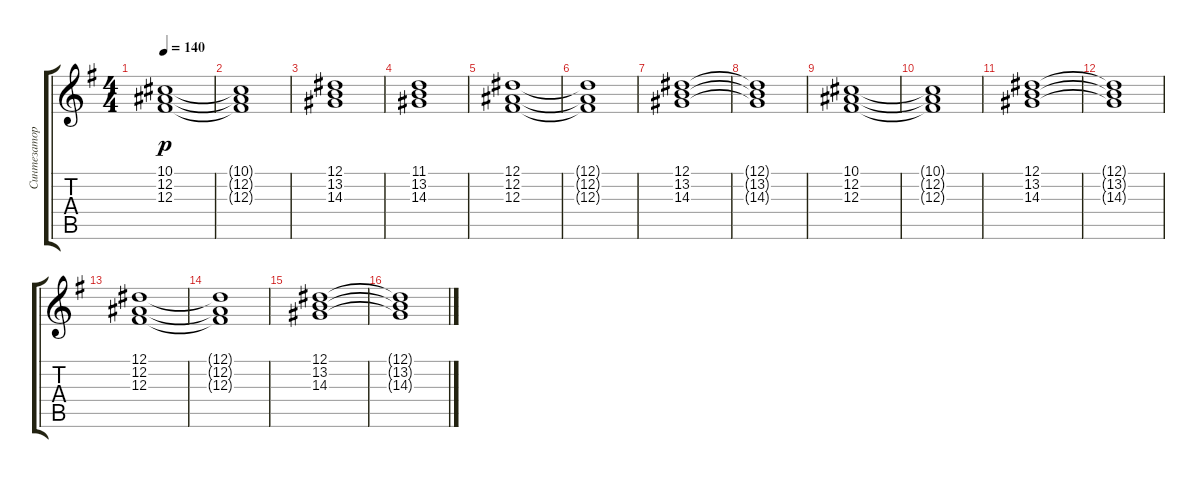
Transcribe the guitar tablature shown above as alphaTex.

\track ("Синтезатор" "Синтезатор") {instrument fx7echoes}
\staff {score tabs}
\tuning (Eb4 Bb3 Gb3 Db3 Ab2 Eb2) {hide}
\ts (4 4)
\tempo 140
\clef g2
\ks eminor
(10.1 12.2 12.3).1{dy p} |
(10.1{t} 12.2{t} 12.3{t}).1 |
(12.1 13.2 14.3).1 |
(11.1 13.2 14.3).1 |
(12.1 12.2 12.3).1 |
(12.1{t} 12.2{t} 12.3{t}).1 |
(12.1 13.2 14.3).1 |
(12.1{t} 13.2{t} 14.3{t}).1 |
(10.1 12.2 12.3).1 |
(10.1{t} 12.2{t} 12.3{t}).1 |
(12.1 13.2 14.3).1 |
(12.1{t} 13.2{t} 14.3{t}).1 |
(12.1 12.2 12.3).1 |
(12.1{t} 12.2{t} 12.3{t}).1 |
(12.1 13.2 14.3).1 |
(12.1{t} 13.2{t} 14.3{t}).1
